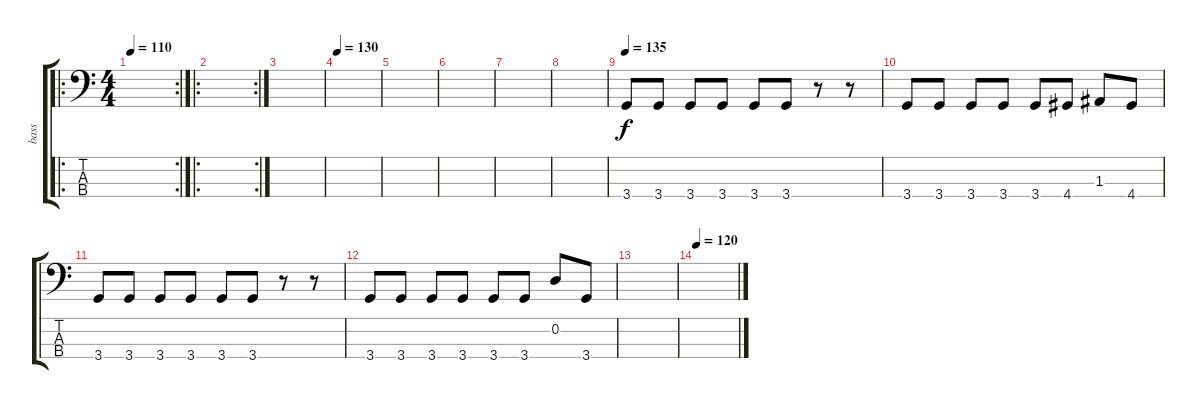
\track ("bass" "bass") {instrument electricbassfinger}
\staff {score tabs}
\tuning (G2 D2 A1 E1) {hide}
\ro
\rc 2
\ts (4 4)
\tempo 110
\clef f4
\ks c
|
\ro
\rc 2
|
|
\tempo 130
|
|
|
|
|
\tempo 135
3.4.8 3.4.8 3.4.8 3.4.8 3.4.8 3.4.8 r.8 r.8 |
3.4.8 3.4.8 3.4.8 3.4.8 3.4.8 4.4.8 1.3.8 4.4.8 |
3.4.8 3.4.8 3.4.8 3.4.8 3.4.8 3.4.8 r.8 r.8 |
3.4.8 3.4.8 3.4.8 3.4.8 3.4.8 3.4.8 0.2.8 3.4.8 |
|
\tempo 120
